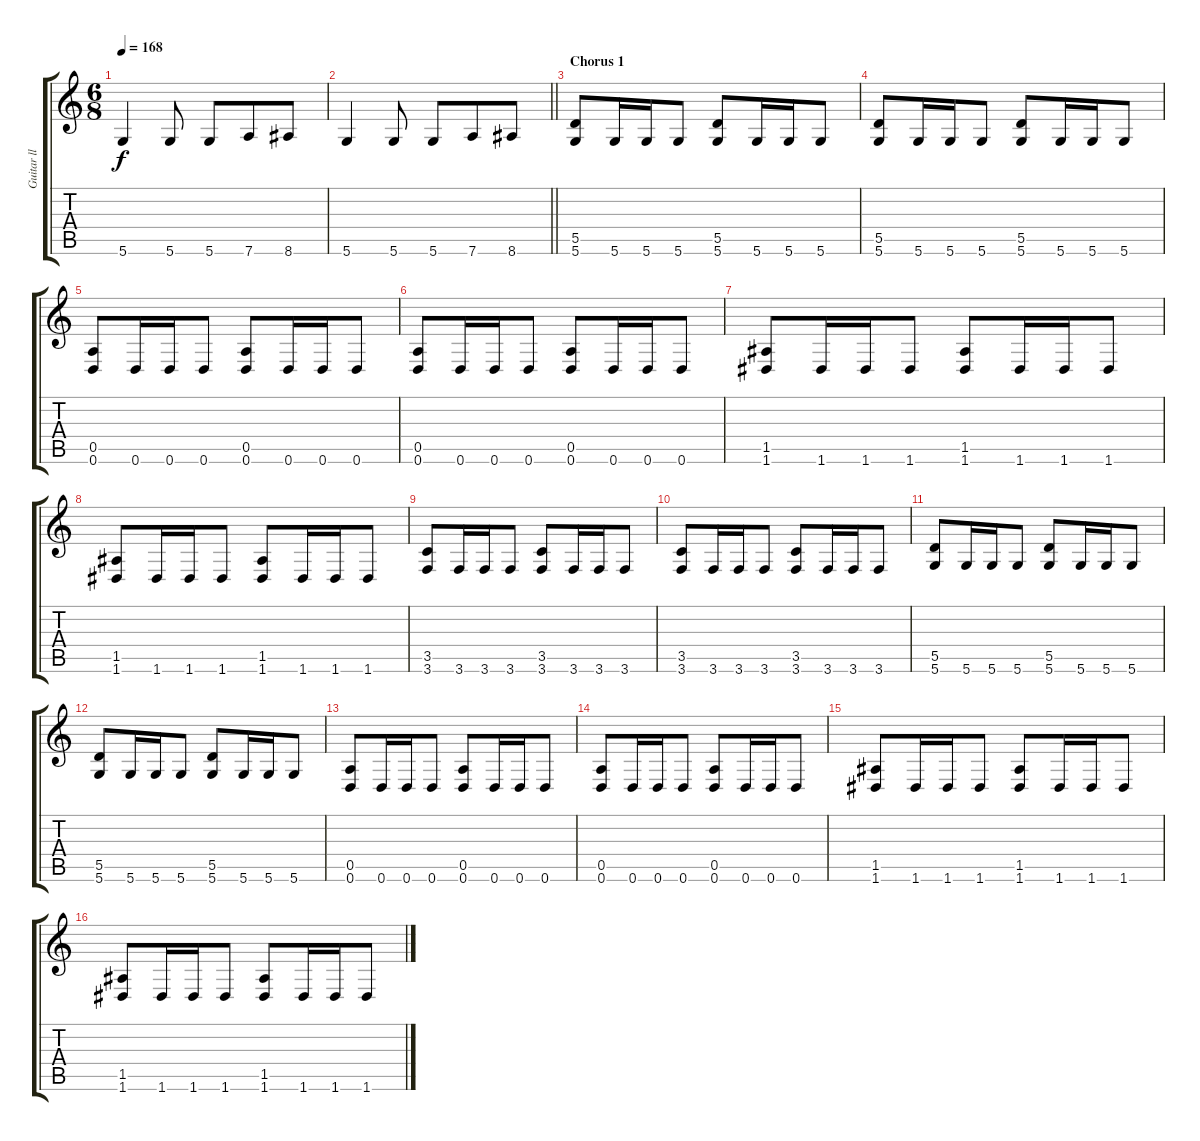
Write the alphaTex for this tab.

\track ("Guitar ll" "Guitar ll") {instrument distortionguitar}
\staff {score tabs}
\tuning (E4 B3 G3 D3 A2 D2) {hide}
\ts (6 8)
\tempo 168
\clef g2
\ks c
5.6.4{dy f} 5.6.8 5.6.8 7.6.8 8.6.8 |
\barLineRight lightlight
5.6.4 5.6.8 5.6.8 7.6.8 8.6.8 |
\section ("" "Chorus 1")
(5.5 5.6).8 5.6.16 5.6.16 5.6.8 (5.5 5.6).8 5.6.16 5.6.16 5.6.8 |
(5.5 5.6).8 5.6.16 5.6.16 5.6.8 (5.5 5.6).8 5.6.16 5.6.16 5.6.8 |
(0.5 0.6).8 0.6.16 0.6.16 0.6.8 (0.5 0.6).8 0.6.16 0.6.16 0.6.8 |
(0.5 0.6).8 0.6.16 0.6.16 0.6.8 (0.5 0.6).8 0.6.16 0.6.16 0.6.8 |
(1.5 1.6).8 1.6.16 1.6.16 1.6.8 (1.5 1.6).8 1.6.16 1.6.16 1.6.8 |
(1.5 1.6).8 1.6.16 1.6.16 1.6.8 (1.5 1.6).8 1.6.16 1.6.16 1.6.8 |
(3.5 3.6).8 3.6.16 3.6.16 3.6.8 (3.5 3.6).8 3.6.16 3.6.16 3.6.8 |
(3.5 3.6).8 3.6.16 3.6.16 3.6.8 (3.5 3.6).8 3.6.16 3.6.16 3.6.8 |
(5.5 5.6).8 5.6.16 5.6.16 5.6.8 (5.5 5.6).8 5.6.16 5.6.16 5.6.8 |
(5.5 5.6).8 5.6.16 5.6.16 5.6.8 (5.5 5.6).8 5.6.16 5.6.16 5.6.8 |
(0.5 0.6).8 0.6.16 0.6.16 0.6.8 (0.5 0.6).8 0.6.16 0.6.16 0.6.8 |
(0.5 0.6).8 0.6.16 0.6.16 0.6.8 (0.5 0.6).8 0.6.16 0.6.16 0.6.8 |
(1.5 1.6).8 1.6.16 1.6.16 1.6.8 (1.5 1.6).8 1.6.16 1.6.16 1.6.8 |
(1.5 1.6).8 1.6.16 1.6.16 1.6.8 (1.5 1.6).8 1.6.16 1.6.16 1.6.8
